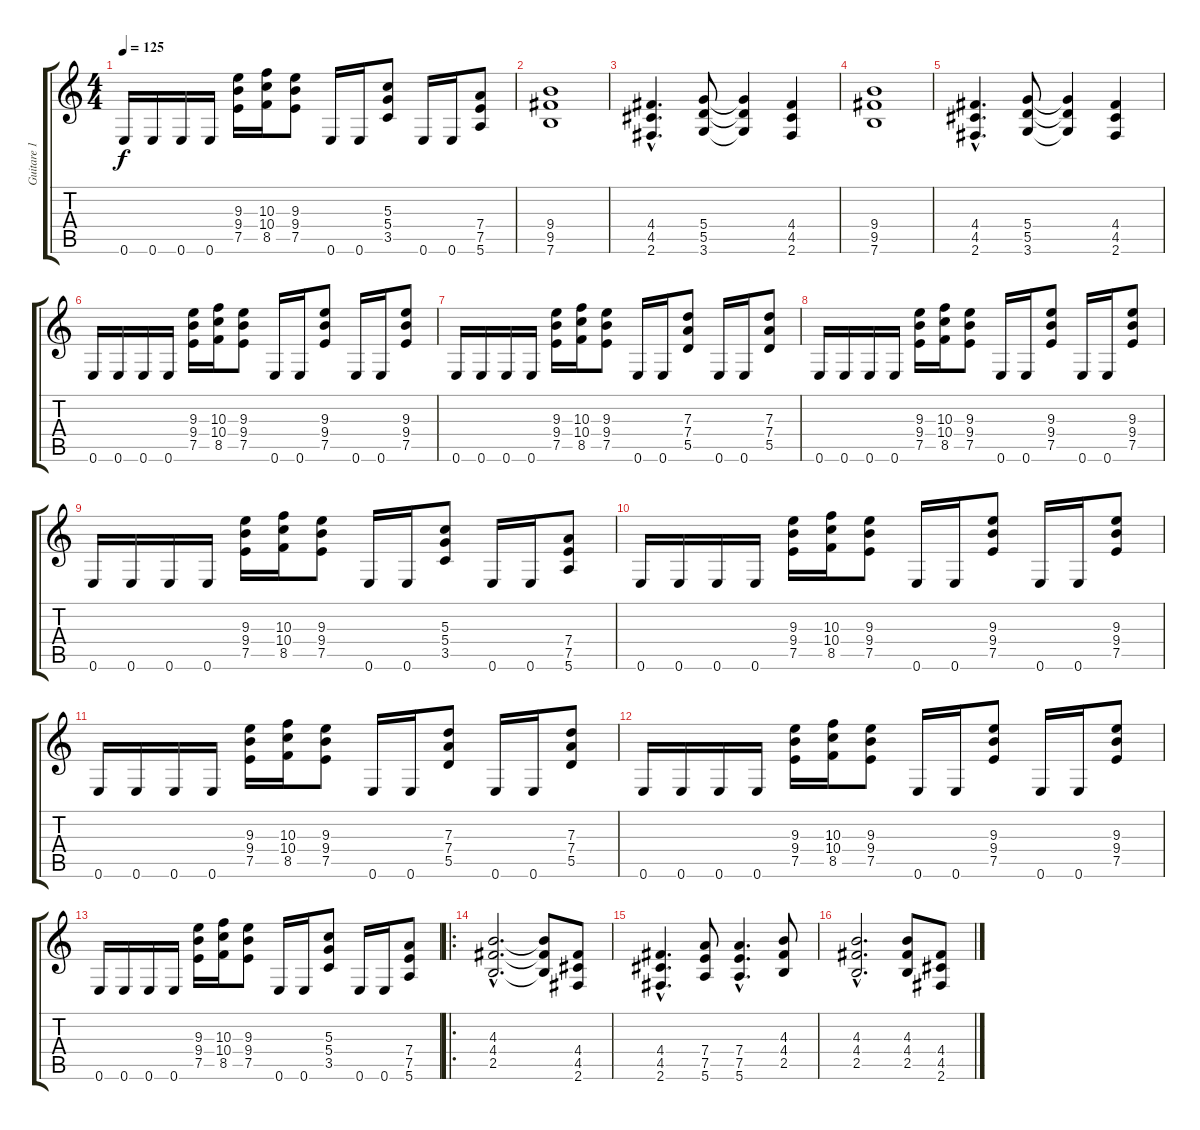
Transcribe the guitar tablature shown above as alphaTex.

\track ("Guitare 1" "Guitare 1") {instrument distortionguitar}
\staff {score tabs}
\tuning (E4 B3 G3 D3 A2 E2) {hide}
\ts (4 4)
\tempo 125
\clef g2
\ks c
0.6.16{dy f} 0.6.16 0.6.16 0.6.16 (9.3 9.4 7.5).16 (10.3 10.4 8.5).16 (9.3 9.4 7.5).8 0.6.16 0.6.16 (5.3 5.4 3.5).8 0.6.16 0.6.16 (7.4 7.5 5.6).8 |
(9.4 9.5 7.6).1 |
(4.4{hac} 4.5{hac} 2.6{hac}).4{d} (5.4 5.5 3.6).8 (5.4{t} 5.5{t} 3.6{t}).4 (4.4 4.5 2.6).4 |
(9.4 9.5 7.6).1 |
(4.4{hac} 4.5{hac} 2.6{hac}).4{d} (5.4 5.5 3.6).8 (5.4{t} 5.5{t} 3.6{t}).4 (4.4 4.5 2.6).4 |
0.6.16 0.6.16 0.6.16 0.6.16 (9.3 9.4 7.5).16 (10.3 10.4 8.5).16 (9.3 9.4 7.5).8 0.6.16 0.6.16 (9.3 9.4 7.5).8 0.6.16 0.6.16 (9.3 9.4 7.5).8 |
0.6.16 0.6.16 0.6.16 0.6.16 (9.3 9.4 7.5).16 (10.3 10.4 8.5).16 (9.3 9.4 7.5).8 0.6.16 0.6.16 (7.3 7.4 5.5).8 0.6.16 0.6.16 (7.3 7.4 5.5).8 |
0.6.16 0.6.16 0.6.16 0.6.16 (9.3 9.4 7.5).16 (10.3 10.4 8.5).16 (9.3 9.4 7.5).8 0.6.16 0.6.16 (9.3 9.4 7.5).8 0.6.16 0.6.16 (9.3 9.4 7.5).8 |
0.6.16 0.6.16 0.6.16 0.6.16 (9.3 9.4 7.5).16 (10.3 10.4 8.5).16 (9.3 9.4 7.5).8 0.6.16 0.6.16 (5.3 5.4 3.5).8 0.6.16 0.6.16 (7.4 7.5 5.6).8 |
0.6.16 0.6.16 0.6.16 0.6.16 (9.3 9.4 7.5).16 (10.3 10.4 8.5).16 (9.3 9.4 7.5).8 0.6.16 0.6.16 (9.3 9.4 7.5).8 0.6.16 0.6.16 (9.3 9.4 7.5).8 |
0.6.16 0.6.16 0.6.16 0.6.16 (9.3 9.4 7.5).16 (10.3 10.4 8.5).16 (9.3 9.4 7.5).8 0.6.16 0.6.16 (7.3 7.4 5.5).8 0.6.16 0.6.16 (7.3 7.4 5.5).8 |
0.6.16 0.6.16 0.6.16 0.6.16 (9.3 9.4 7.5).16 (10.3 10.4 8.5).16 (9.3 9.4 7.5).8 0.6.16 0.6.16 (9.3 9.4 7.5).8 0.6.16 0.6.16 (9.3 9.4 7.5).8 |
0.6.16 0.6.16 0.6.16 0.6.16 (9.3 9.4 7.5).16 (10.3 10.4 8.5).16 (9.3 9.4 7.5).8 0.6.16 0.6.16 (5.3 5.4 3.5).8 0.6.16 0.6.16 (7.4 7.5 5.6).8 |
\ro
(4.3{hac} 4.4{hac} 2.5{hac}).2{d} (4.3{t} 4.4{t} 2.5{t}).8 (4.4 4.5 2.6).8 |
(4.4{hac} 4.5{hac} 2.6{hac}).4{d} (7.4 7.5 5.6).8 (7.4{hac} 7.5{hac} 5.6{hac}).4{d} (4.3 4.4 2.5).8 |
(4.3{hac} 4.4{hac} 2.5{hac}).2{d} (4.3 4.4 2.5).8 (4.4 4.5 2.6).8
